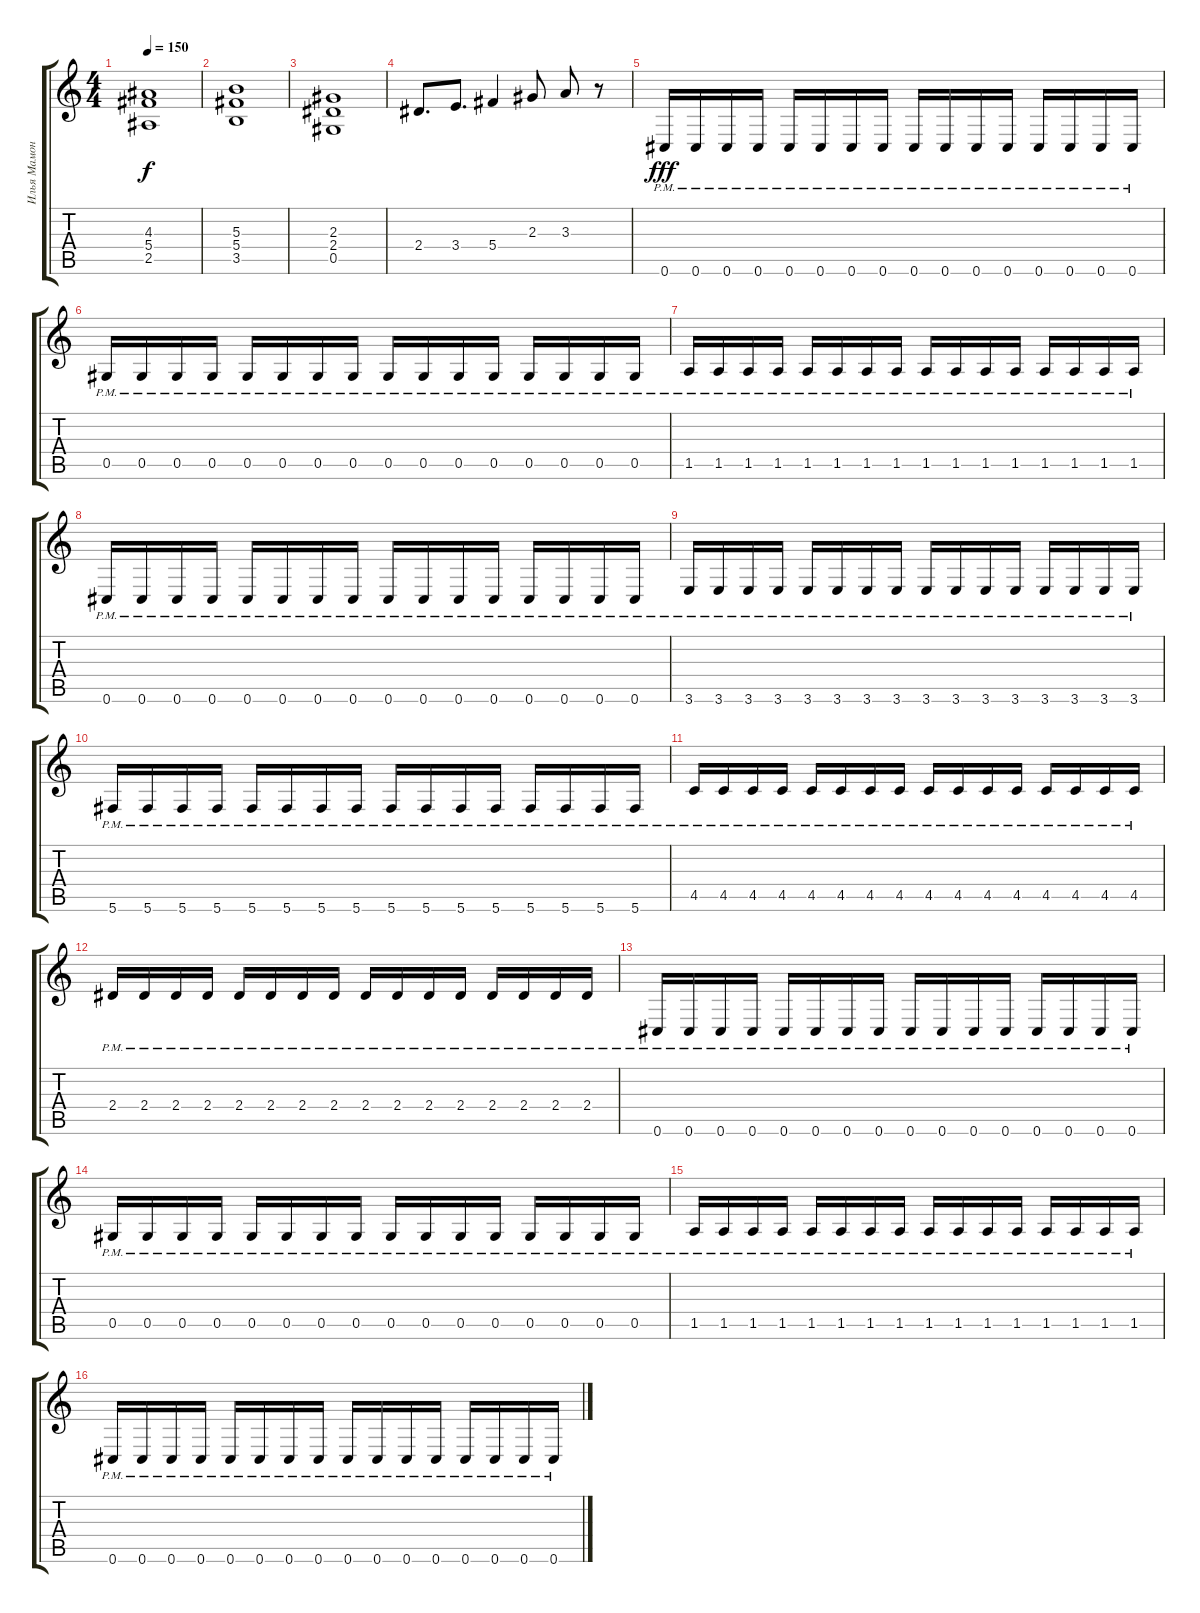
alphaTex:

\track ("Илья Мамонтов" "Илья Мамон") {instrument distortionguitar}
\staff {score tabs}
\tuning (Eb4 Bb3 Gb3 Db3 Ab2 Db2) {hide}
\ts (4 4)
\tempo 150
\clef g2
\ks c
(4.3 5.4 2.5).1{dy f} |
(5.3 5.4 3.5).1 |
(2.3 2.4 0.5).1 |
2.4.8{d} 3.4.8{d} 5.4.4 2.3.8 3.3.8 r.8 |
0.6{pm}.16{dy fff} 0.6{pm}.16 0.6{pm}.16 0.6{pm}.16 0.6{pm}.16 0.6{pm}.16 0.6{pm}.16 0.6{pm}.16 0.6{pm}.16 0.6{pm}.16 0.6{pm}.16 0.6{pm}.16 0.6{pm}.16 0.6{pm}.16 0.6{pm}.16 0.6{pm}.16 |
0.5{pm}.16 0.5{pm}.16 0.5{pm}.16 0.5{pm}.16 0.5{pm}.16 0.5{pm}.16 0.5{pm}.16 0.5{pm}.16 0.5{pm}.16 0.5{pm}.16 0.5{pm}.16 0.5{pm}.16 0.5{pm}.16 0.5{pm}.16 0.5{pm}.16 0.5{pm}.16 |
1.5{pm}.16 1.5{pm}.16 1.5{pm}.16 1.5{pm}.16 1.5{pm}.16 1.5{pm}.16 1.5{pm}.16 1.5{pm}.16 1.5{pm}.16 1.5{pm}.16 1.5{pm}.16 1.5{pm}.16 1.5{pm}.16 1.5{pm}.16 1.5{pm}.16 1.5{pm}.16 |
0.6{pm}.16 0.6{pm}.16 0.6{pm}.16 0.6{pm}.16 0.6{pm}.16 0.6{pm}.16 0.6{pm}.16 0.6{pm}.16 0.6{pm}.16 0.6{pm}.16 0.6{pm}.16 0.6{pm}.16 0.6{pm}.16 0.6{pm}.16 0.6{pm}.16 0.6{pm}.16 |
3.6{pm}.16 3.6{pm}.16 3.6{pm}.16 3.6{pm}.16 3.6{pm}.16 3.6{pm}.16 3.6{pm}.16 3.6{pm}.16 3.6{pm}.16 3.6{pm}.16 3.6{pm}.16 3.6{pm}.16 3.6{pm}.16 3.6{pm}.16 3.6{pm}.16 3.6{pm}.16 |
5.6{pm}.16 5.6{pm}.16 5.6{pm}.16 5.6{pm}.16 5.6{pm}.16 5.6{pm}.16 5.6{pm}.16 5.6{pm}.16 5.6{pm}.16 5.6{pm}.16 5.6{pm}.16 5.6{pm}.16 5.6{pm}.16 5.6{pm}.16 5.6{pm}.16 5.6{pm}.16 |
4.5{pm}.16 4.5{pm}.16 4.5{pm}.16 4.5{pm}.16 4.5{pm}.16 4.5{pm}.16 4.5{pm}.16 4.5{pm}.16 4.5{pm}.16 4.5{pm}.16 4.5{pm}.16 4.5{pm}.16 4.5{pm}.16 4.5{pm}.16 4.5{pm}.16 4.5{pm}.16 |
2.4{pm}.16 2.4{pm}.16 2.4{pm}.16 2.4{pm}.16 2.4{pm}.16 2.4{pm}.16 2.4{pm}.16 2.4{pm}.16 2.4{pm}.16 2.4{pm}.16 2.4{pm}.16 2.4{pm}.16 2.4{pm}.16 2.4{pm}.16 2.4{pm}.16 2.4{pm}.16 |
0.6{pm}.16 0.6{pm}.16 0.6{pm}.16 0.6{pm}.16 0.6{pm}.16 0.6{pm}.16 0.6{pm}.16 0.6{pm}.16 0.6{pm}.16 0.6{pm}.16 0.6{pm}.16 0.6{pm}.16 0.6{pm}.16 0.6{pm}.16 0.6{pm}.16 0.6{pm}.16 |
0.5{pm}.16 0.5{pm}.16 0.5{pm}.16 0.5{pm}.16 0.5{pm}.16 0.5{pm}.16 0.5{pm}.16 0.5{pm}.16 0.5{pm}.16 0.5{pm}.16 0.5{pm}.16 0.5{pm}.16 0.5{pm}.16 0.5{pm}.16 0.5{pm}.16 0.5{pm}.16 |
1.5{pm}.16 1.5{pm}.16 1.5{pm}.16 1.5{pm}.16 1.5{pm}.16 1.5{pm}.16 1.5{pm}.16 1.5{pm}.16 1.5{pm}.16 1.5{pm}.16 1.5{pm}.16 1.5{pm}.16 1.5{pm}.16 1.5{pm}.16 1.5{pm}.16 1.5{pm}.16 |
0.6{pm}.16 0.6{pm}.16 0.6{pm}.16 0.6{pm}.16 0.6{pm}.16 0.6{pm}.16 0.6{pm}.16 0.6{pm}.16 0.6{pm}.16 0.6{pm}.16 0.6{pm}.16 0.6{pm}.16 0.6{pm}.16 0.6{pm}.16 0.6{pm}.16 0.6{pm}.16
